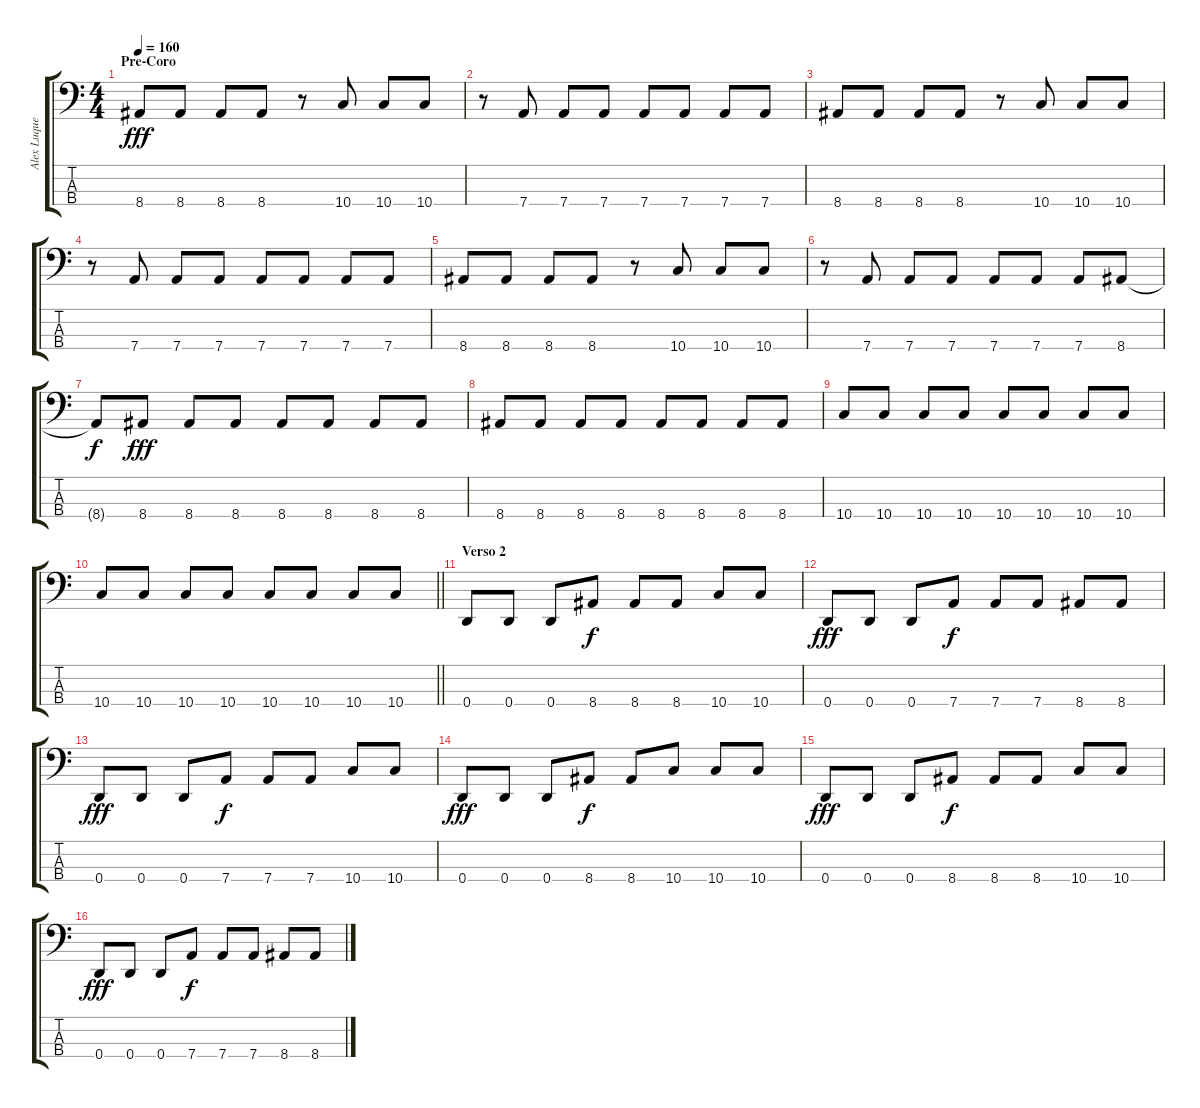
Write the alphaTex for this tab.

\track ("Alex Luque" "Alex Luque") {instrument electricbasspick}
\staff {score tabs}
\tuning (G2 D2 A1 D1) {hide}
\ts (4 4)
\section ("" "Pre-Coro")
\tempo 160
\clef f4
\ks c
8.4.8{dy fff} 8.4.8 8.4.8 8.4.8 r.8 10.4.8 10.4.8 10.4.8 |
r.8 7.4.8 7.4.8 7.4.8 7.4.8 7.4.8 7.4.8 7.4.8 |
8.4.8 8.4.8 8.4.8 8.4.8 r.8 10.4.8 10.4.8 10.4.8 |
r.8 7.4.8 7.4.8 7.4.8 7.4.8 7.4.8 7.4.8 7.4.8 |
8.4.8 8.4.8 8.4.8 8.4.8 r.8 10.4.8 10.4.8 10.4.8 |
r.8 7.4.8 7.4.8 7.4.8 7.4.8 7.4.8 7.4.8 8.4.8 |
8.4{t}.8{dy f} 8.4.8{dy fff} 8.4.8 8.4.8 8.4.8 8.4.8 8.4.8 8.4.8 |
8.4.8 8.4.8 8.4.8 8.4.8 8.4.8 8.4.8 8.4.8 8.4.8 |
10.4.8 10.4.8 10.4.8 10.4.8 10.4.8 10.4.8 10.4.8 10.4.8 |
\barLineRight lightlight
10.4.8 10.4.8 10.4.8 10.4.8 10.4.8 10.4.8 10.4.8 10.4.8 |
\section ("" "Verso 2")
0.4.8 0.4.8 0.4.8 8.4.8{dy f} 8.4.8 8.4.8 10.4.8 10.4.8 |
0.4.8{dy fff} 0.4.8 0.4.8 7.4.8{dy f} 7.4.8 7.4.8 8.4.8 8.4.8 |
0.4.8{dy fff} 0.4.8 0.4.8 7.4.8{dy f} 7.4.8 7.4.8 10.4.8 10.4.8 |
0.4.8{dy fff} 0.4.8 0.4.8 8.4.8{dy f} 8.4.8 10.4.8 10.4.8 10.4.8 |
0.4.8{dy fff} 0.4.8 0.4.8 8.4.8{dy f} 8.4.8 8.4.8 10.4.8 10.4.8 |
0.4.8{dy fff} 0.4.8 0.4.8 7.4.8{dy f} 7.4.8 7.4.8 8.4.8 8.4.8
